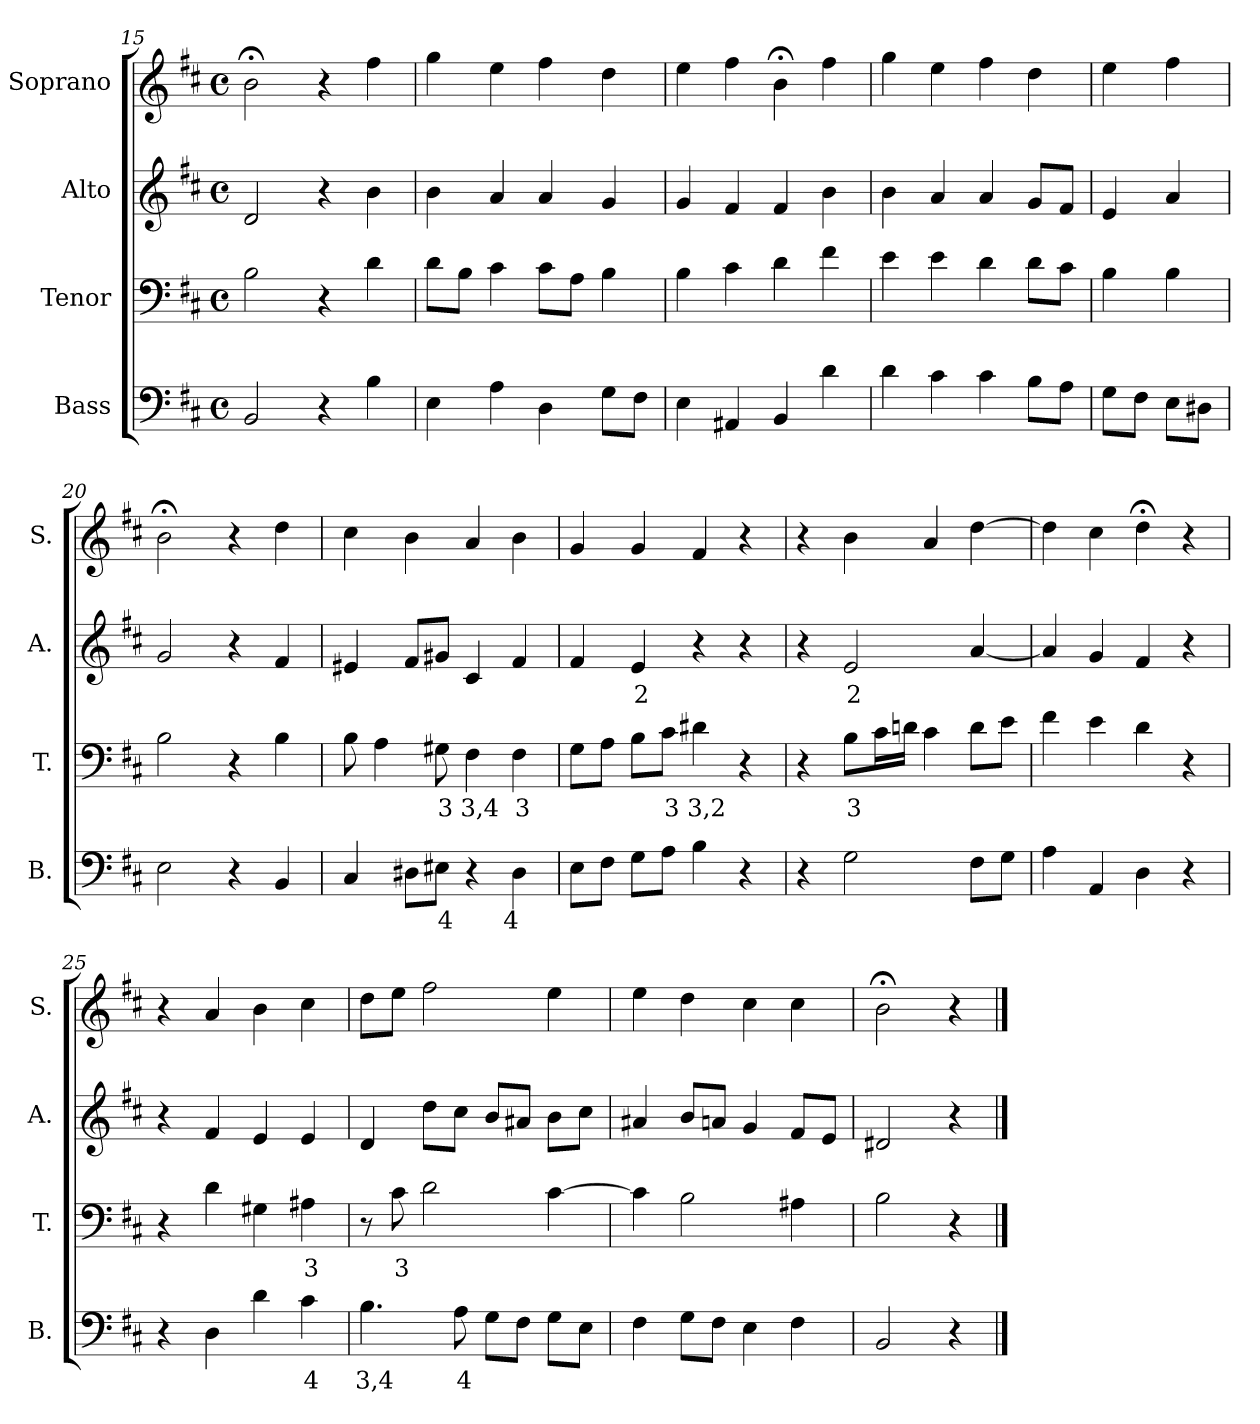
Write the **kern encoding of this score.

**kern	**text	**kern	**text	**kern	**text	**kern
*part4	*part4	*part3	*part3	*part2	*part2	*part1
*staff4	*staff4	*staff3	*staff3	*staff2	*staff2	*staff1
*I"Bass	*	*I"Tenor	*	*I"Alto	*	*I"Soprano
*I'B.	*	*I'T.	*	*I'A.	*	*I'S.
*clefF4	*	*clefF4	*	*clefG2	*	*clefG2
*k[f#c#]	*	*k[f#c#]	*	*k[f#c#]	*	*k[f#c#]
*b:	*	*b:	*	*b:	*	*b:
*M4/4	*	*M4/4	*	*M4/4	*	*M4/4
*met(c)	*	*met(c)	*	*met(c)	*	*met(c)
=15	=15	=15	=15	=15	=15	=15
2BBi/	.	2Bj\	.	2dZ/	.	2b;<V\
4r	.	4r	.	4r	.	4r
4Bi\	.	4dj\	.	4bZ\	.	4ff#V\
!!LO:PB:g=z
=16	=16	=16	=16	=16	=16	=16
4Ei\	.	8dj\L	.	4bZ\	.	4ggV\
.	.	8Bj\J	.	.	.	.
4Ai\	.	4c#j\	.	4aZ/	.	4eeV\
4Di\	.	8c#j\L	.	4aZ/	.	4ff#V\
.	.	8Aj\J	.	.	.	.
8Gi\L	.	4Bj\	.	4gZ/	.	4ddV\
8F#i\J	.	.	.	.	.	.
=17	=17	=17	=17	=17	=17	=17
4Ei\	.	4Bj\	.	4gZ/	.	4eeV\
4AA#Xi/	.	4c#j\	.	4f#Z/	.	4ff#V\
4BBi/	.	4dj\	.	4f#Z/	.	4b;<V\
4di\	.	4f#j\	.	4bZ\	.	4ff#V\
=18	=18	=18	=18	=18	=18	=18
4di\	.	4ej\	.	4bZ\	.	4ggV\
4c#i\	.	4ej\	.	4aZ/	.	4eeV\
4c#i\	.	4dj\	.	4aZ/	.	4ff#V\
8Bi\L	.	8dj\L	.	8gZ/L	.	4ddV\
8Ai\J	.	8c#j\J	.	8f#Z/J	.	.
=19	=19	=19	=19	=19	=19	=19
8Gi\L	.	4Bj\	.	4eZ/	.	4eeV\
8F#i\J	.	.	.	.	.	.
8Ei\L	.	4Bj\	.	4aZ/	.	4ff#V\
8D#Xi\J	.	.	.	.	.	.
=20	=20	=20	=20	=20	=20	=20
2Ei\	.	2Bj\	.	2gZ/	.	2b;<V\
4r	.	4r	.	4r	.	4r
4BBi/	.	4Bj\	.	4f#Z/	.	4ddV\
!!LO:LB:g=z
=21	=21	=21	=21	=21	=21	=21
4C#i/	.	8Bj\	.	4e#XZ/	.	4cc#V\
.	.	4Aj\	.	.	.	.
8D#Xi\L	.	.	.	8f#Z/L	.	4bV\
8E#Xi\J	4	8G#Xj\	3	8g#XZ/J	.	.
4r	.	4F#j\	3,4	4c#Z/	.	4aV/
4D#i\	4	4F#j\	3	4f#Z/	.	4bV\
=22	=22	=22	=22	=22	=22	=22
8Ei\L	.	8Gj\L	.	4f#Z/	.	4gV/
8F#i\J	.	8Aj\J	.	.	.	.
8Gi\L	.	8Bj\L	.	4eZ/	2	4gV/
8Ai\J	.	8c#j\J	3	.	.	.
4Bi\	.	4d#Xj\	3,2	4r	.	4f#V/
4r	.	4r	.	4r	.	4r
=23	=23	=23	=23	=23	=23	=23
4r	.	4r	.	4r	.	4r
2Gi\	.	8Bj\L	3	2eZ/	2	4bV\
.	.	16c#j\L	.	.	.	.
.	.	16dnj\JJ	.	.	.	.
.	.	4c#j\	.	.	.	4aV/
8F#i\L	.	8dj\L	.	[4aZ/	.	[4ddV\
8Gi\J	.	8ej\J	.	.	.	.
=24	=24	=24	=24	=24	=24	=24
4Ai\	.	4f#j\	.	4aZ/]	.	4ddV\]
4AAi/	.	4ej\	.	4gZ/	.	4cc#V\
4Di\	.	4dj\	.	4f#Z/	.	4dd;<V\
4r	.	4r	.	4r	.	4r
!!LO:PB:g=z
=25	=25	=25	=25	=25	=25	=25
4r	.	4r	.	4r	.	4r
4Di\	.	4dj\	.	4f#Z/	.	4aV/
4di\	.	4G#Xj\	.	4eZ/	.	4bV\
4c#i\	4	4A#Xj\	3	4eZ/	.	4cc#V\
=26	=26	=26	=26	=26	=26	=26
4.Bj\	3,4	8r	.	4dZ/	.	8ddV\L
.	.	8c#j\	3	.	.	8eeV\J
.	.	2dj\	.	8ddZ\L	.	2ff#V\
8Ai\	4	.	.	8cc#Z\J	.	.
8Gi\L	.	.	.	8bZ/L	.	.
8F#i\J	.	.	.	8a#XZ/J	.	.
8Gi\L	.	[4c#j\	.	8bZ\L	.	4eeV\
8Ei\J	.	.	.	8cc#Z\J	.	.
=27	=27	=27	=27	=27	=27	=27
4F#i\	.	4c#j\]	.	4a#XZ/	.	4eeV\
8Gi\L	.	2Bj\	.	8bZ/L	.	4ddV\
8F#i\J	.	.	.	8anZ/J	.	.
4Ei\	.	.	.	4gZ/	.	4cc#V\
4F#i\	.	4A#Xj\	.	8f#Z/L	.	4cc#V\
.	.	.	.	8eZ/J	.	.
=28	=28	=28	=28	=28	=28	=28
2BBi/	.	2Bj\	.	2d#XZ/	.	2b;<V\
4r	.	4r	.	4r	.	4r
==	==	==	==	==	==	==
*-	*-	*-	*-	*-	*-	*-
